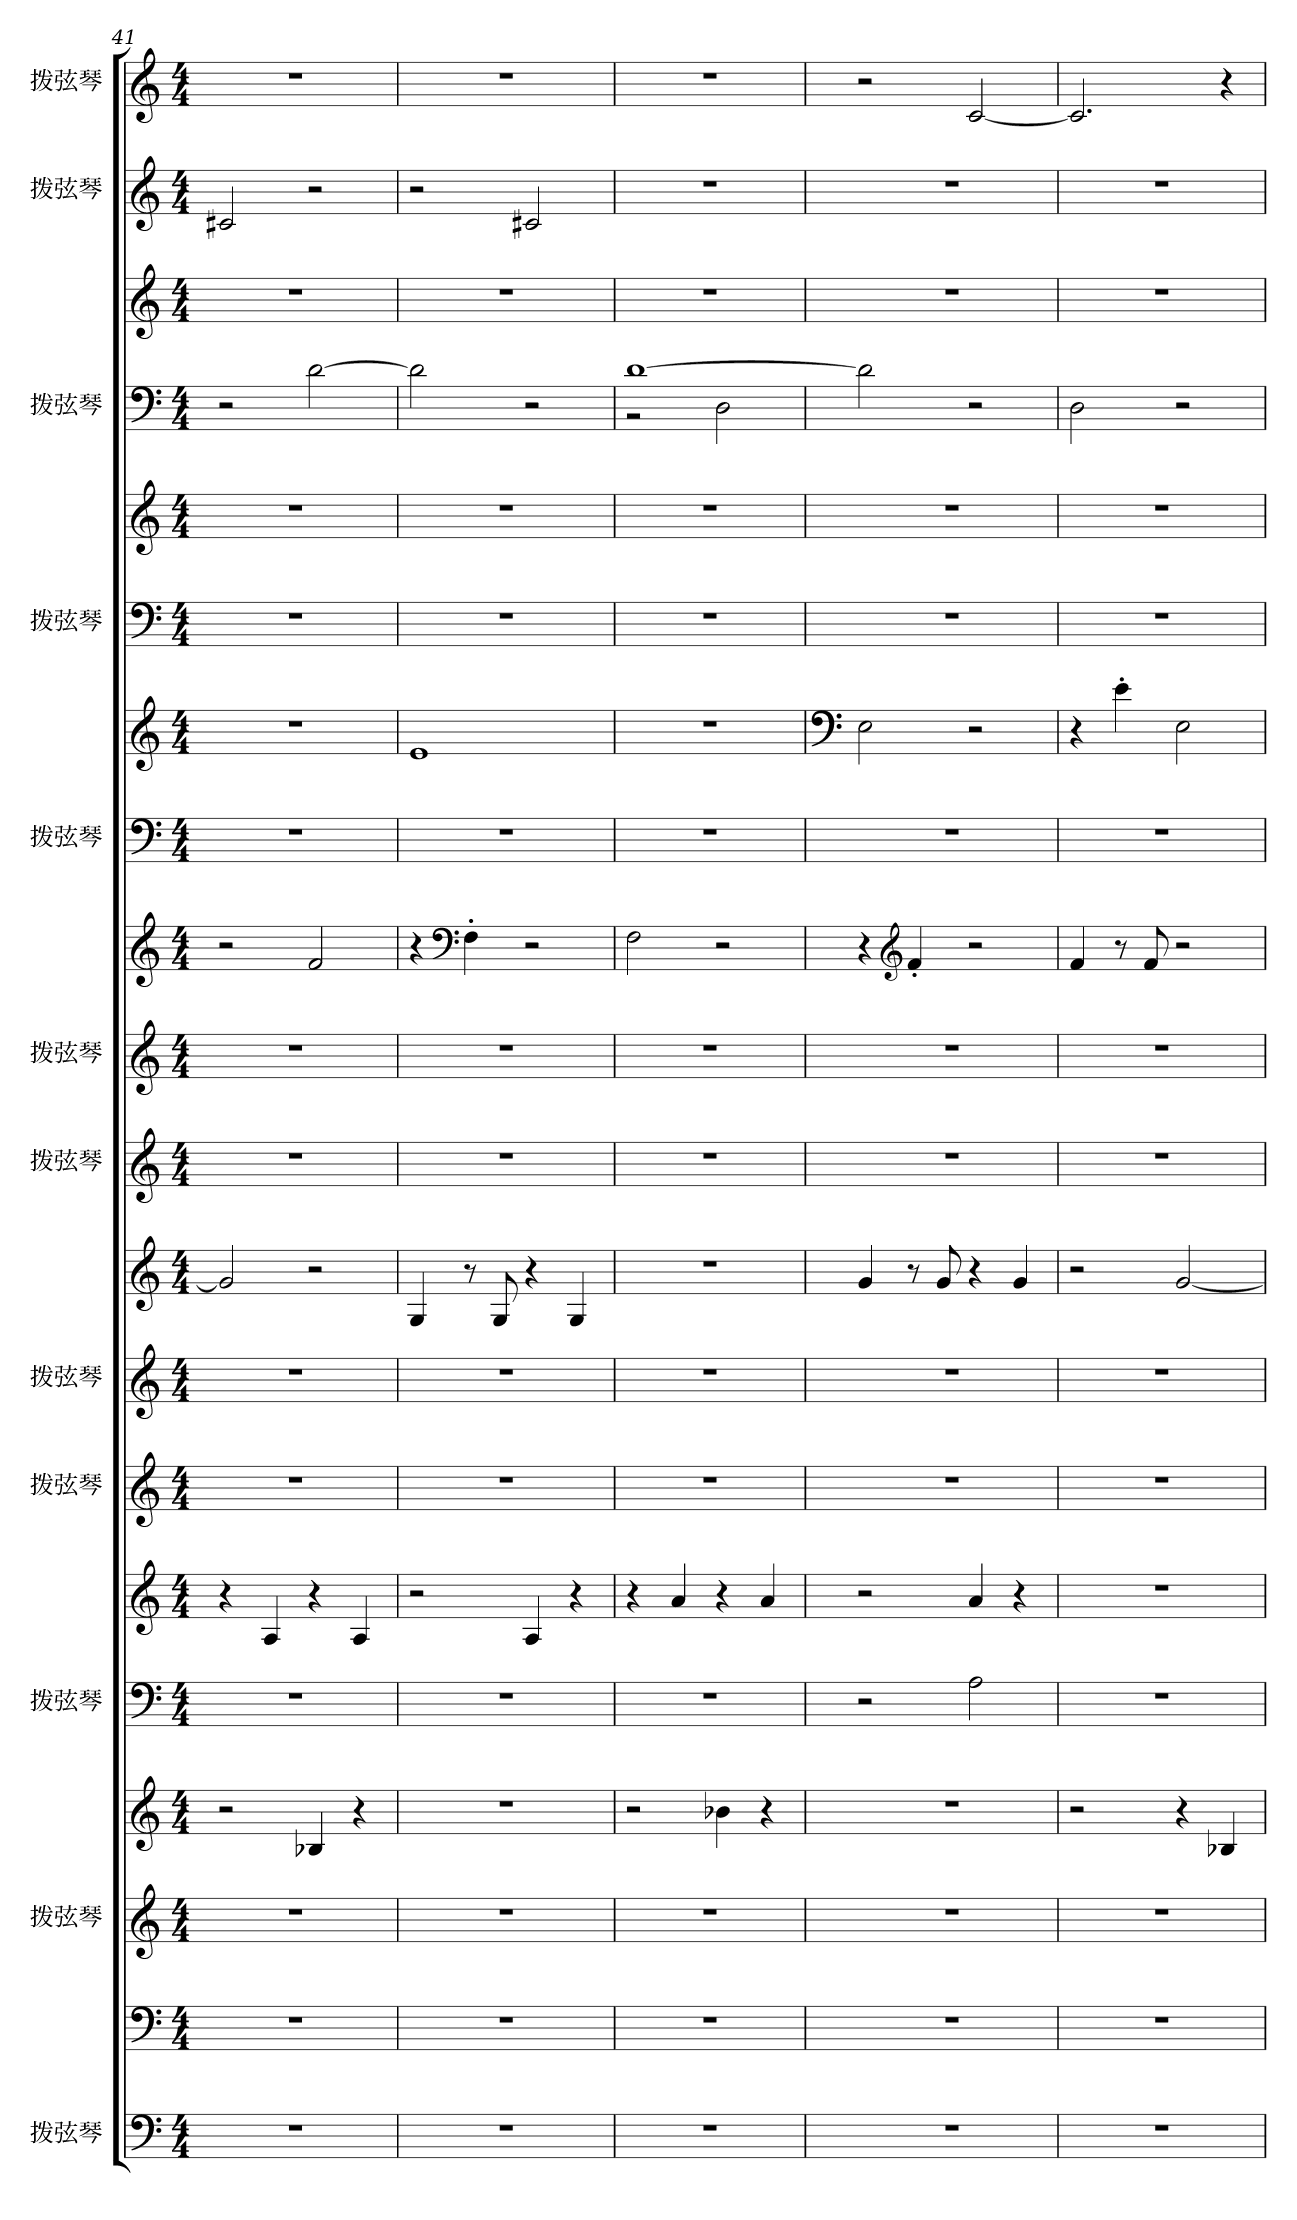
**kern	**kern	**kern	**kern	**kern	**kern	**kern	**kern	**kern	**kern	**kern	**kern	**kern	**kern	**kern	**kern	**kern	**kern	**kern	**kern
*part12	*part12	*part11	*part11	*part10	*part10	*part9	*part8	*part8	*part7	*part6	*part6	*part5	*part5	*part4	*part4	*part3	*part3	*part2	*part1
*staff20	*staff19	*staff18	*staff17	*staff16	*staff15	*staff14	*staff13	*staff12	*staff11	*staff10	*staff9	*staff8	*staff7	*staff6	*staff5	*staff4	*staff3	*staff2	*staff1
*I"拨弦琴	*	*I"拨弦琴	*	*I"拨弦琴	*	*I"拨弦琴	*I"拨弦琴	*	*I"拨弦琴	*I"拨弦琴	*	*I"拨弦琴	*	*I"拨弦琴	*	*I"拨弦琴	*	*I"拨弦琴	*I"拨弦琴
*clefF4	*clefF4	*clefG2	*clefG2	*clefF4	*clefG2	*clefG2	*clefG2	*clefG2	*clefG2	*clefG2	*clefG2	*clefF4	*clefG2	*clefF4	*clefG2	*clefF4	*clefG2	*clefG2	*clefG2
*k[]	*k[]	*k[]	*k[]	*k[]	*k[]	*k[]	*k[]	*k[]	*k[]	*k[]	*k[]	*k[]	*k[]	*k[]	*k[]	*k[]	*k[]	*k[]	*k[]
*M4/4	*M4/4	*M4/4	*M4/4	*M4/4	*M4/4	*M4/4	*M4/4	*M4/4	*M4/4	*M4/4	*M4/4	*M4/4	*M4/4	*M4/4	*M4/4	*M4/4	*M4/4	*M4/4	*M4/4
=41	=41	=41	=41	=41	=41	=41	=41	=41	=41	=41	=41	=41	=41	=41	=41	=41	=41	=41	=41
1r	1r	1r	2r	1r	4r	1r	1r	2g/]	1r	1r	2r	1r	1r	1r	1r	2r	1r	2c#X/	1r
.	.	.	.	.	4A/	.	.	.	.	.	.	.	.	.	.	.	.	.	.
.	.	.	4B-X/	.	4r	.	.	2r	.	.	2f/	.	.	.	.	[2d\	.	2r	.
.	.	.	4r	.	4A/	.	.	.	.	.	.	.	.	.	.	.	.	.	.
=42	=42	=42	=42	=42	=42	=42	=42	=42	=42	=42	=42	=42	=42	=42	=42	=42	=42	=42	=42
1r	1r	1r	1r	1r	2r	1r	1r	4G/	1r	1r	4r	1r	1e	1r	1r	2d\]	1r	2r	1r
*	*	*	*	*	*	*	*	*	*	*	*clefF4	*	*	*	*	*	*	*	*
.	.	.	.	.	.	.	.	8r	.	.	4F'\	.	.	.	.	.	.	.	.
.	.	.	.	.	.	.	.	8G/	.	.	.	.	.	.	.	.	.	.	.
.	.	.	.	.	4A/	.	.	4r	.	.	2r	.	.	.	.	2r	.	2c#X/	.
.	.	.	.	.	4r	.	.	4G/	.	.	.	.	.	.	.	.	.	.	.
=43	=43	=43	=43	=43	=43	=43	=43	=43	=43	=43	=43	=43	=43	=43	=43	=43	=43	=43	=43
*	*	*	*	*	*	*	*	*	*	*	*	*	*	*	*	*^	*	*	*
1r	1r	1r	2r	1r	4r	1r	1r	1r	1r	1r	2F\	1r	1r	1r	1r	[1d	2r	1r	1r	1r
.	.	.	.	.	4a/	.	.	.	.	.	.	.	.	.	.	.	.	.	.	.
.	.	.	4b-X\	.	4r	.	.	.	.	.	2r	.	.	.	.	.	2D\	.	.	.
.	.	.	4r	.	4a/	.	.	.	.	.	.	.	.	.	.	.	.	.	.	.
*	*	*	*	*	*	*	*	*	*	*	*	*	*	*	*	*v	*v	*	*	*
=44	=44	=44	=44	=44	=44	=44	=44	=44	=44	=44	=44	=44	=44	=44	=44	=44	=44	=44	=44
*	*	*	*	*	*	*	*	*	*	*	*	*	*clefF4	*	*	*	*	*	*
1r	1r	1r	1r	2r	2r	1r	1r	4g/	1r	1r	4r	1r	2E\	1r	1r	2d\]	1r	1r	2r
*	*	*	*	*	*	*	*	*	*	*	*clefG2	*	*	*	*	*	*	*	*
.	.	.	.	.	.	.	.	8r	.	.	4f'/	.	.	.	.	.	.	.	.
.	.	.	.	.	.	.	.	8g/	.	.	.	.	.	.	.	.	.	.	.
.	.	.	.	2A\	4a/	.	.	4r	.	.	2r	.	2r	.	.	2r	.	.	[2c/
.	.	.	.	.	4r	.	.	4g/	.	.	.	.	.	.	.	.	.	.	.
!!LO:PB:g=z
=45	=45	=45	=45	=45	=45	=45	=45	=45	=45	=45	=45	=45	=45	=45	=45	=45	=45	=45	=45
1r	1r	1r	2r	1r	1r	1r	1r	2r	1r	1r	4f/	1r	4r	1r	1r	2D\	1r	1r	2.c/]
.	.	.	.	.	.	.	.	.	.	.	8r	.	4e'\	.	.	.	.	.	.
.	.	.	.	.	.	.	.	.	.	.	8f/	.	.	.	.	.	.	.	.
.	.	.	4r	.	.	.	.	[2g/	.	.	2r	.	2E\	.	.	2r	.	.	.
.	.	.	4B-X/	.	.	.	.	.	.	.	.	.	.	.	.	.	.	.	4r
=	=	=	=	=	=	=	=	=	=	=	=	=	=	=	=	=	=	=	=
*-	*-	*-	*-	*-	*-	*-	*-	*-	*-	*-	*-	*-	*-	*-	*-	*-	*-	*-	*-
